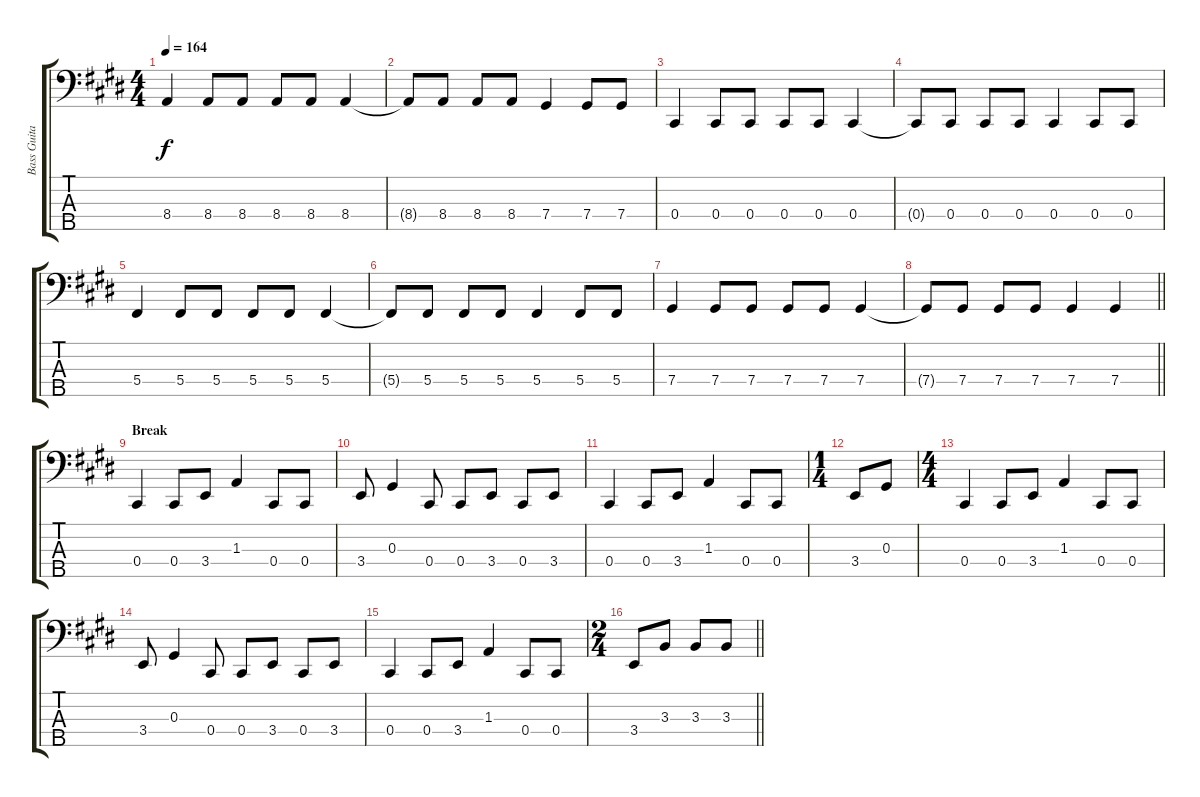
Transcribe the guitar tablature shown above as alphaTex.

\track ("Bass Guitar" "Bass Guita") {instrument electricbassfinger}
\staff {score tabs}
\tuning (Gb2 Db2 Ab1 Db1 Ab0) {hide}
\ts (4 4)
\tempo 164
\clef f4
\ks e
8.4.4{dy f} 8.4.8 8.4.8 8.4.8 8.4.8 8.4.4 |
8.4{t}.8 8.4.8 8.4.8 8.4.8 7.4.4 7.4.8 7.4.8 |
0.4.4 0.4.8 0.4.8 0.4.8 0.4.8 0.4.4 |
0.4{t}.8 0.4.8 0.4.8 0.4.8 0.4.4 0.4.8 0.4.8 |
5.4.4 5.4.8 5.4.8 5.4.8 5.4.8 5.4.4 |
5.4{t}.8 5.4.8 5.4.8 5.4.8 5.4.4 5.4.8 5.4.8 |
7.4.4 7.4.8 7.4.8 7.4.8 7.4.8 7.4.4 |
\barLineRight lightlight
7.4{t}.8 7.4.8 7.4.8 7.4.8 7.4.4 7.4.4 |
\section ("" "Break")
0.4.4 0.4.8 3.4.8 1.3.4 0.4.8 0.4.8 |
3.4.8 0.3.4 0.4.8 0.4.8 3.4.8 0.4.8 3.4.8 |
0.4.4 0.4.8 3.4.8 1.3.4 0.4.8 0.4.8 |
\ts (1 4)
3.4.8 0.3.8 |
\ts (4 4)
0.4.4 0.4.8 3.4.8 1.3.4 0.4.8 0.4.8 |
3.4.8 0.3.4 0.4.8 0.4.8 3.4.8 0.4.8 3.4.8 |
0.4.4 0.4.8 3.4.8 1.3.4 0.4.8 0.4.8 |
\ts (2 4)
\barLineRight lightlight
3.4.8 3.3.8 3.3.8 3.3.8
